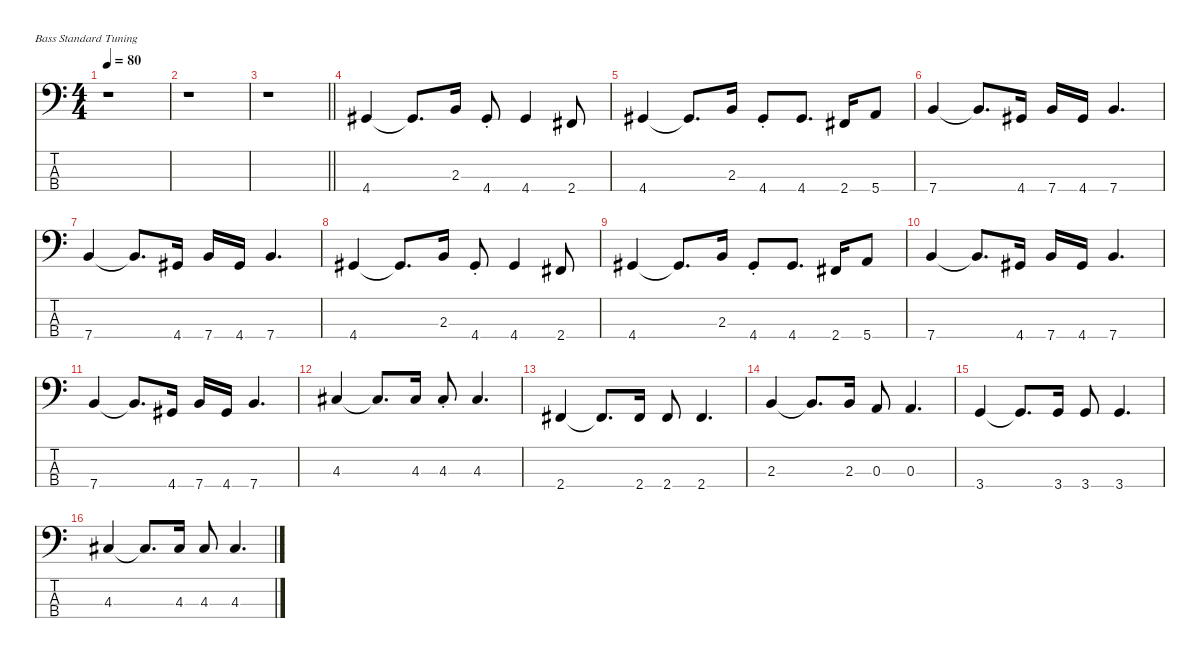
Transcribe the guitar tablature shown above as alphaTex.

\defaultSystemsLayout 4
\hideDynamics
\bracketExtendMode nobrackets
\singleTrackTrackNamePolicy hidden
\multiTrackTrackNamePolicy hidden
\firstSystemTrackNameMode fullname
\firstSystemTrackNameOrientation horizontal
\otherSystemsTrackNameOrientation horizontal
\track ("Bass" "el.bs.") {defaultSystemsLayout 8 instrument electricbassfinger}
\staff {score tabs}
\tuning (G2 D2 A1 E1)
\ts (4 4)
\tempo 80
\clef f4
\ks c
r.1{dy f beam Down} |
r.1{beam Down} |
\barLineRight lightlight
r.1{beam Down} |
4.4{acc #}.4{beam Up} 4.4{t acc #}.8{d beam Up} 2.3.16{beam Up} 4.4{st acc #}.8{beam Up} 4.4{acc #}.4{beam Up} 2.4{acc #}.8{beam Up} |
4.4{acc #}.4{beam Up} 4.4{t acc #}.8{d beam Up} 2.3.16{beam Up} 4.4{st acc #}.8{beam Up} 4.4{acc #}.8{d beam Up} 2.4{acc #}.16{beam Up} 5.4.8{beam Up} |
7.4.4{beam Up} 7.4{t}.8{d beam Up} 4.4{acc #}.16{beam Up} 7.4.16{beam Up} 4.4{acc #}.16{beam Up} 7.4.4{d beam Up} |
7.4.4{beam Up} 7.4{t}.8{d beam Up} 4.4{acc #}.16{beam Up} 7.4.16{beam Up} 4.4{acc #}.16{beam Up} 7.4.4{d beam Up} |
4.4{acc #}.4{beam Up} 4.4{t acc #}.8{d beam Up} 2.3.16{beam Up} 4.4{st acc #}.8{beam Up} 4.4{acc #}.4{beam Up} 2.4{acc #}.8{beam Up} |
4.4{acc #}.4{beam Up} 4.4{t acc #}.8{d beam Up} 2.3.16{beam Up} 4.4{st acc #}.8{beam Up} 4.4{acc #}.8{d beam Up} 2.4{acc #}.16{beam Up} 5.4.8{beam Up} |
7.4.4{beam Up} 7.4{t}.8{d beam Up} 4.4{acc #}.16{beam Up} 7.4.16{beam Up} 4.4{acc #}.16{beam Up} 7.4.4{d beam Up} |
7.4.4{beam Up} 7.4{t}.8{d beam Up} 4.4{acc #}.16{beam Up} 7.4.16{beam Up} 4.4{acc #}.16{beam Up} 7.4.4{d beam Up} |
4.3{acc #}.4{beam Up} 4.3{t acc #}.8{d beam Up} 4.3{acc #}.16{beam Up} 4.3{st acc #}.8{beam Up} 4.3{acc #}.4{d beam Up} |
2.4{acc #}.4{beam Up} 2.4{t acc #}.8{d beam Up} 2.4{acc #}.16{beam Up} 2.4{acc #}.8{beam Up} 2.4{acc #}.4{d beam Up} |
2.3.4{beam Up} 2.3{t}.8{d beam Up} 2.3.16{beam Up} 0.3.8{beam Up} 0.3.4{d beam Up} |
3.4.4{beam Up} 3.4{t}.8{d beam Up} 3.4.16{beam Up} 3.4.8{beam Up} 3.4.4{d beam Up} |
4.3{acc #}.4{beam Up} 4.3{t acc #}.8{d beam Up} 4.3{acc #}.16{beam Up} 4.3{acc #}.8{beam Up} 4.3{acc #}.4{d beam Up}
